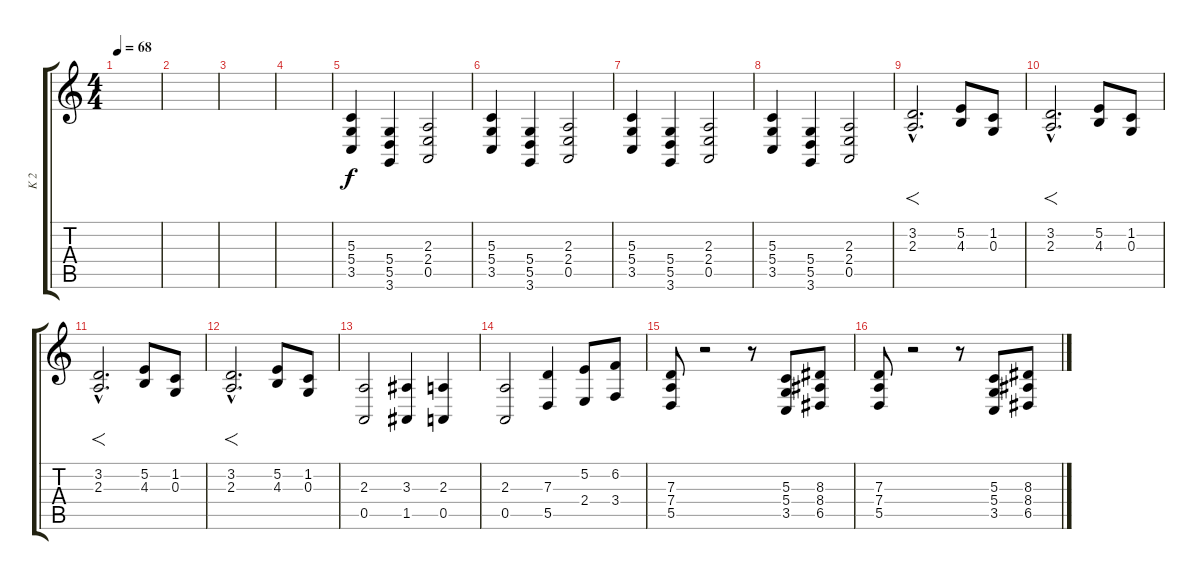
\track ("K 2" "K 2") {instrument synthstrings1}
\staff {score tabs}
\tuning (E4 B3 G3 D3 A2 E2) {hide}
\ts (4 4)
\section ("" "")
\tempo 68
\clef g2
\ks c
|
|
|
|
\section ("" "")
(5.3 5.4 3.5).4 (5.4 5.5 3.6).4 (2.3 2.4 0.5).2 |
(5.3 5.4 3.5).4 (5.4 5.5 3.6).4 (2.3 2.4 0.5).2 |
(5.3 5.4 3.5).4 (5.4 5.5 3.6).4 (2.3 2.4 0.5).2 |
(5.3 5.4 3.5).4 (5.4 5.5 3.6).4 (2.3 2.4 0.5).2 |
\section ("" "")
(3.2{hac} 2.3{hac}).2{f d} (5.2 4.3).8 (1.2 0.3).8 |
(3.2{hac} 2.3{hac}).2{f d} (5.2 4.3).8 (1.2 0.3).8 |
(3.2{hac} 2.3{hac}).2{f d} (5.2 4.3).8 (1.2 0.3).8 |
(3.2{hac} 2.3{hac}).2{f d} (5.2 4.3).8 (1.2 0.3).8 |
\section ("" "")
(2.3 0.5).2 (3.3 1.5).4 (2.3 0.5).4 |
(2.3 0.5).2 (7.3 5.5).4 (5.2 2.4).8 (6.2 3.4).8 |
\section ("" "")
(7.3 7.4 5.5).8 r.2 r.8 (5.3 5.4 3.5).8 (8.3 8.4 6.5).8 |
(7.3 7.4 5.5).8 r.2 r.8 (5.3 5.4 3.5).8 (8.3 8.4 6.5).8
